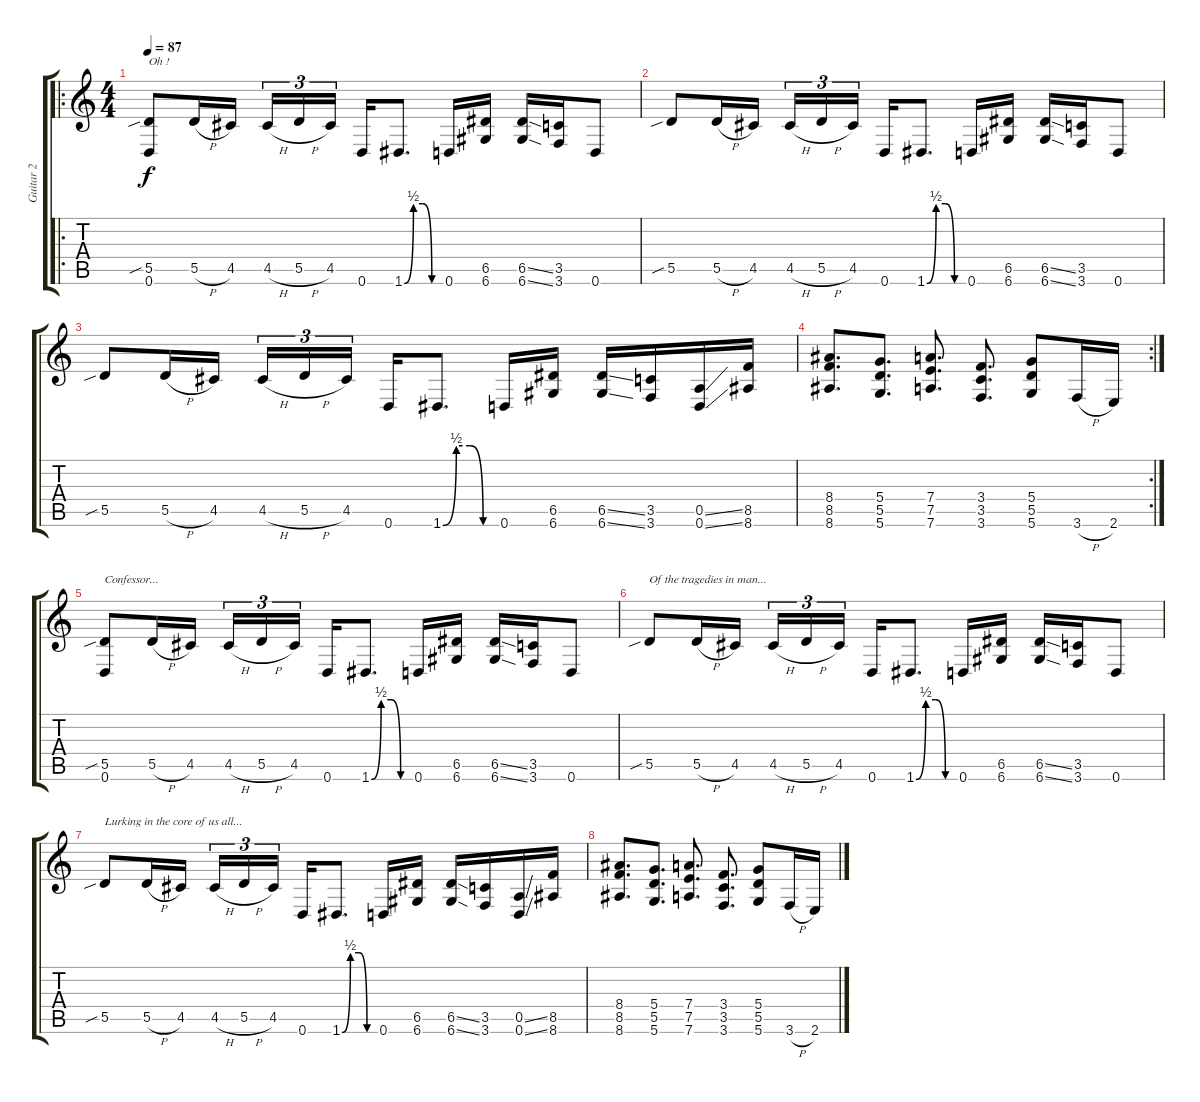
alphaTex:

\track ("Guitar 2" "Guitar 2") {instrument distortionguitar}
\staff {score tabs}
\tuning (E4 B3 G3 D3 A2 D2) {hide}
\ro
\ts (4 4)
\tempo 87
\clef g2
\ks c
(5.5{sib} 0.6).8{txt "Oh !" dy f} 5.5{h}.16 4.5.16 4.5{h}.16{tu (3 2)} 5.5{h}.16{tu (3 2)} 4.5.16{tu (3 2)} 0.6.16 1.6{be (custom 0 0 15 2 30 2 45 0 60 0)}.8{d} 0.6.16 (6.5 6.6).16 (6.5{ss} 6.6{ss}).16 (3.5 3.6).16 0.6.8 |
5.5{sib}.8 5.5{h}.16 4.5.16 4.5{h}.16{tu (3 2)} 5.5{h}.16{tu (3 2)} 4.5.16{tu (3 2)} 0.6.16 1.6{be (custom 0 0 15 2 30 2 45 0 60 0)}.8{d} 0.6.16 (6.5 6.6).16 (6.5{ss} 6.6{ss}).16 (3.5 3.6).16 0.6.8 |
5.5{sib}.8 5.5{h}.16 4.5.16 4.5{h}.16{tu (3 2)} 5.5{h}.16{tu (3 2)} 4.5.16{tu (3 2)} 0.6.16 1.6{be (custom 0 0 15 2 30 2 45 0 60 0)}.8{d} 0.6.16 (6.5 6.6).16 (6.5{ss} 6.6{ss}).16 (3.5 3.6).16 (0.5{ss} 0.6{ss}).16 (8.5 8.6).16 |
\rc 2
(8.4 8.5 8.6).8{d} (5.4 5.5 5.6).8{d} (7.4 7.5 7.6).8{d} (3.4 3.5 3.6).8{d} (5.4 5.5 5.6).8 3.6{h}.16 2.6.16 |
(5.5{sib} 0.6).8{txt "Confessor..."} 5.5{h}.16 4.5.16 4.5{h}.16{tu (3 2)} 5.5{h}.16{tu (3 2)} 4.5.16{tu (3 2)} 0.6.16 1.6{be (custom 0 0 15 2 30 2 45 0 60 0)}.8{d} 0.6.16 (6.5 6.6).16 (6.5{ss} 6.6{ss}).16 (3.5 3.6).16 0.6.8 |
5.5{sib}.8{txt "Of the tragedies in man..."} 5.5{h}.16 4.5.16 4.5{h}.16{tu (3 2)} 5.5{h}.16{tu (3 2)} 4.5.16{tu (3 2)} 0.6.16 1.6{be (custom 0 0 15 2 30 2 45 0 60 0)}.8{d} 0.6.16 (6.5 6.6).16 (6.5{ss} 6.6{ss}).16 (3.5 3.6).16 0.6.8 |
5.5{sib}.8{txt "Lurking in the core of us all..."} 5.5{h}.16 4.5.16 4.5{h}.16{tu (3 2)} 5.5{h}.16{tu (3 2)} 4.5.16{tu (3 2)} 0.6.16 1.6{be (custom 0 0 15 2 30 2 45 0 60 0)}.8{d} 0.6.16 (6.5 6.6).16 (6.5{ss} 6.6{ss}).16 (3.5 3.6).16 (0.5{ss} 0.6{ss}).16 (8.5 8.6).16 |
(8.4 8.5 8.6).8{d} (5.4 5.5 5.6).8{d} (7.4 7.5 7.6).8{d} (3.4 3.5 3.6).8{d} (5.4 5.5 5.6).8 3.6{h}.16 2.6.16
